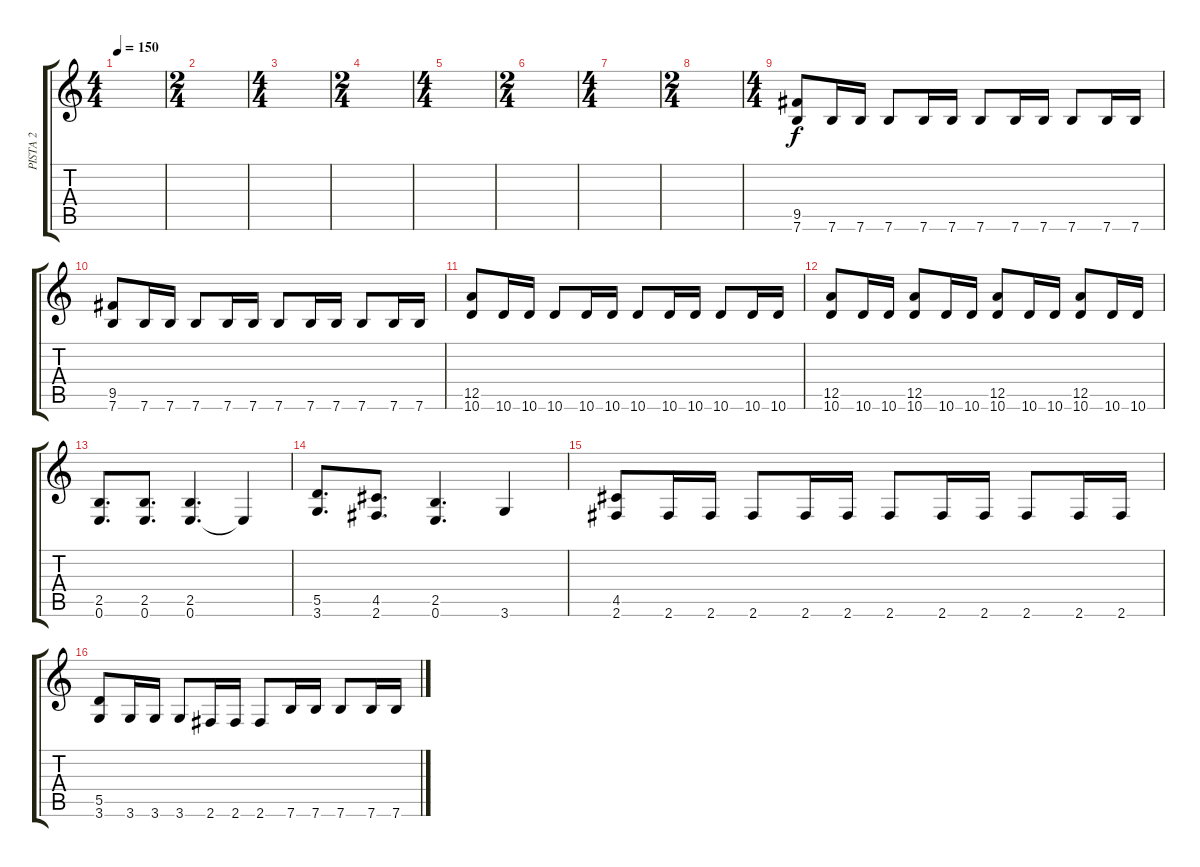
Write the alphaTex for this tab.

\track ("PISTA 2" "PISTA 2") {instrument distortionguitar}
\staff {score tabs}
\tuning (E4 B3 G3 D3 A2 E2) {hide}
\ts (4 4)
\tempo 150
\clef g2
\ks c
|
\ts (2 4)
|
\ts (4 4)
|
\ts (2 4)
|
\ts (4 4)
|
\ts (2 4)
|
\ts (4 4)
|
\ts (2 4)
|
\ts (4 4)
(9.5 7.6).8 7.6.16 7.6.16 7.6.8 7.6.16 7.6.16 7.6.8 7.6.16 7.6.16 7.6.8 7.6.16 7.6.16 |
(9.5 7.6).8 7.6.16 7.6.16 7.6.8 7.6.16 7.6.16 7.6.8 7.6.16 7.6.16 7.6.8 7.6.16 7.6.16 |
(12.5 10.6).8 10.6.16 10.6.16 10.6.8 10.6.16 10.6.16 10.6.8 10.6.16 10.6.16 10.6.8 10.6.16 10.6.16 |
(12.5 10.6).8 10.6.16 10.6.16 (12.5 10.6).8 10.6.16 10.6.16 (12.5 10.6).8 10.6.16 10.6.16 (12.5 10.6).8 10.6.16 10.6.16 |
(2.5 0.6).8{d} (2.5 0.6).8{d} (2.5 0.6).4{d} 0.6{t}.4 |
(5.5 3.6).8{d} (4.5 2.6).8{d} (2.5 0.6).4{d} 3.6.4 |
(4.5 2.6).8 2.6.16 2.6.16 2.6.8 2.6.16 2.6.16 2.6.8 2.6.16 2.6.16 2.6.8 2.6.16 2.6.16 |
(5.5 3.6).8 3.6.16 3.6.16 3.6.8 2.6.16 2.6.16 2.6.8 7.6.16 7.6.16 7.6.8 7.6.16 7.6.16
